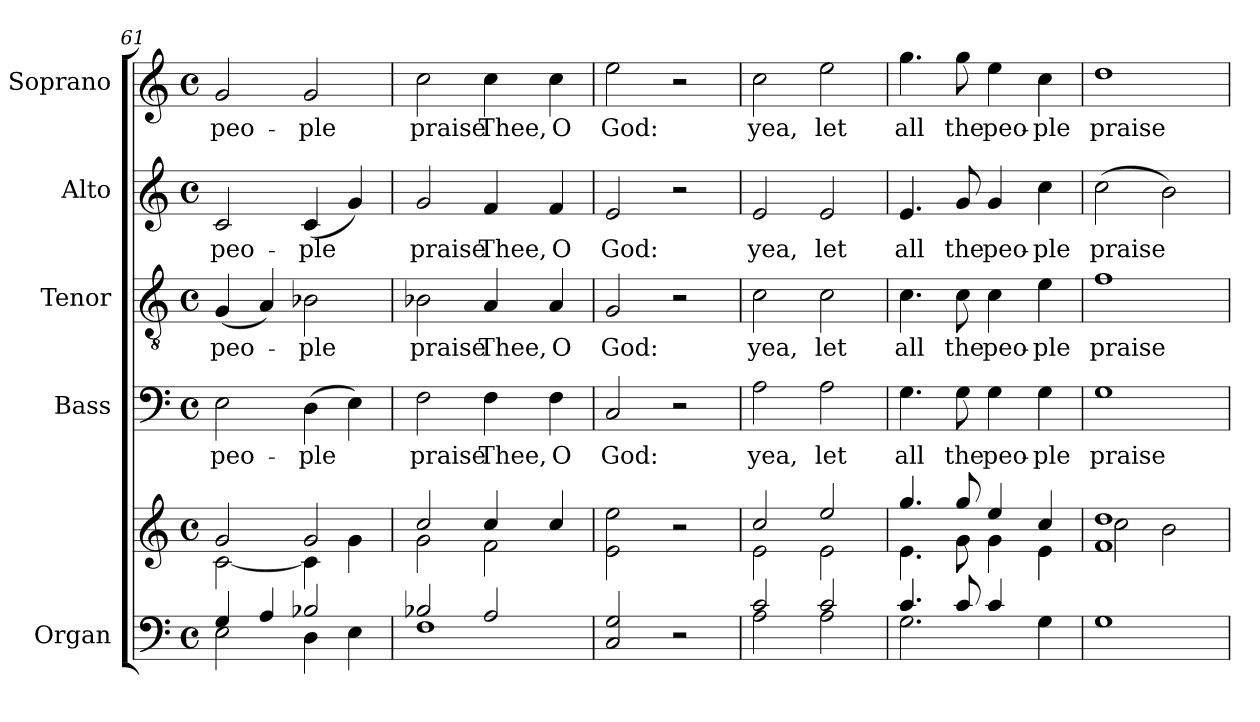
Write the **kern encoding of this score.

**kern	**kern	**kern	**text	**kern	**text	**kern	**text	**kern	**text
*part5	*part5	*part4	*part4	*part3	*part3	*part2	*part2	*part1	*part1
*staff6	*staff5	*staff4	*staff4	*staff3	*staff3	*staff2	*staff2	*staff1	*staff1
*I"Organ	*	*I"Bass	*	*I"Tenor	*	*I"Alto	*	*I"Soprano	*
*I'Org.	*	*I'B.	*	*I'T.	*	*I'A.	*	*I'S.	*
*clefF4	*clefG2	*clefF4	*	*clefGv2	*	*clefG2	*	*clefG2	*
*	*	*	*	*ITrd7c12	*	*	*	*	*
*k[]	*k[]	*k[]	*	*k[]	*	*k[]	*	*k[]	*
*C:	*C:	*C:	*	*C:	*	*C:	*	*C:	*
*M4/4	*M4/4	*M4/4	*	*M4/4	*	*M4/4	*	*M4/4	*
*met(c)	*met(c)	*met(c)	*	*met(c)	*	*met(c)	*	*met(c)	*
=61	=61	=61	=61	=61	=61	=61	=61	=61	=61
*^	*^	*	*	*	*	*	*	*	*
!	!	!	!	!	!LO:LY:b:color=#000000	!	!	!	!	!	!
!	!	!	!	!	!	!	!LO:LY:b:color=#000000	!	!	!	!
!	!	!	!	!	!	!	!	!	!LO:LY:b:color=#000000	!	!
!	!	!	!	!	!	!	!	!	!	!	!LO:LY:b:color=#000000
4Gi/	2Ei\	2gi/	[<2ci\	2Ei\	peo-	(4GGi/	peo-	2ci/	peo-	2gi/	peo-
4Ai/	.	.	.	.	.	4AAi/)	.	.	.	.	.
!	!	!	!	!	!LO:LY:b:color=#000000	!	!	!	!	!	!
!	!	!	!	!	!	!	!LO:LY:b:color=#000000	!	!	!	!
!	!	!	!	!	!	!	!	!	!LO:LY:b:color=#000000	!	!
!	!	!	!	!	!	!	!	!	!	!	!LO:LY:b:color=#000000
2B-Xi/	4Di\	2gi/	4ci\]	(4Di\	-ple	2BB-Xi\	-ple	(4ci/	-ple	2gi/	-ple
.	4Ei\	.	4gi\	4Ei\)	.	.	.	4gi/)	.	.	.
=62	=62	=62	=62	=62	=62	=62	=62	=62	=62	=62	=62
!	!	!	!	!	!LO:LY:b:color=#000000	!	!	!	!	!	!
!	!	!	!	!	!	!	!LO:LY:b:color=#000000	!	!	!	!
!	!	!	!	!	!	!	!	!	!LO:LY:b:color=#000000	!	!
!	!	!	!	!	!	!	!	!	!	!	!LO:LY:b:color=#000000
2B-Xi/	1Fi	2cci/	2gi\	2Fi\	praise	2BB-Xi\	praise	2gi/	praise	2cci\	praise
!	!	!	!	!	!LO:LY:b:color=#000000	!	!	!	!	!	!
!	!	!	!	!	!	!	!LO:LY:b:color=#000000	!	!	!	!
!	!	!	!	!	!	!	!	!	!LO:LY:b:color=#000000	!	!
!	!	!	!	!	!	!	!	!	!	!	!LO:LY:b:color=#000000
2Ai/	.	4cci/	2fi\	4Fi\	Thee,	4AAi/	Thee,	4fi/	Thee,	4cci\	Thee,
!	!	!	!	!	!LO:LY:b:color=#000000	!	!	!	!	!	!
!	!	!	!	!	!	!	!LO:LY:b:color=#000000	!	!	!	!
!	!	!	!	!	!	!	!	!	!LO:LY:b:color=#000000	!	!
!	!	!	!	!	!	!	!	!	!	!	!LO:LY:b:color=#000000
.	.	4cci/	.	4Fi\	O	4AAi/	O	4fi/	O	4cci\	O
*v	*v	*	*	*	*	*	*	*	*	*	*
*	*v	*v	*	*	*	*	*	*	*	*
!!LO:LB:g=z
=63	=63	=63	=63	=63	=63	=63	=63	=63	=63
!	!	!	!LO:LY:b:color=#000000	!	!	!	!	!	!
!	!	!	!	!	!LO:LY:b:color=#000000	!	!	!	!
!	!	!	!	!	!	!	!LO:LY:b:color=#000000	!	!
!	!	!	!	!	!	!	!	!	!LO:LY:b:color=#000000
2Ci/ 2Gi	2ei\ 2eei	2Ci/	God:	2GGi/	God:	2ei/	God:	2eei\	God:
2r	2r	2r	.	2r	.	2r	.	2r	.
=64	=64	=64	=64	=64	=64	=64	=64	=64	=64
*^	*^	*	*	*	*	*	*	*	*
!	!	!	!	!	!LO:LY:b:color=#000000	!	!	!	!	!	!
!	!	!	!	!	!	!	!LO:LY:b:color=#000000	!	!	!	!
!	!	!	!	!	!	!	!	!	!LO:LY:b:color=#000000	!	!
!	!	!	!	!	!	!	!	!	!	!	!LO:LY:b:color=#000000
2ci/	2Ai\	2cci/	2ei\	2Ai\	yea,	2Ci\	yea,	2ei/	yea,	2cci\	yea,
!	!	!	!	!	!LO:LY:b:color=#000000	!	!	!	!	!	!
!	!	!	!	!	!	!	!LO:LY:b:color=#000000	!	!	!	!
!	!	!	!	!	!	!	!	!	!LO:LY:b:color=#000000	!	!
!	!	!	!	!	!	!	!	!	!	!	!LO:LY:b:color=#000000
2ci/	2Ai\	2eei/	2ei\	2Ai\	let	2Ci\	let	2ei/	let	2eei\	let
=65	=65	=65	=65	=65	=65	=65	=65	=65	=65	=65	=65
!	!	!	!	!	!LO:LY:b:color=#000000	!	!	!	!	!	!
!	!	!	!	!	!	!	!LO:LY:b:color=#000000	!	!	!	!
!	!	!	!	!	!	!	!	!	!LO:LY:b:color=#000000	!	!
!	!	!	!	!	!	!	!	!	!	!	!LO:LY:b:color=#000000
4.ci/	2.Gi\	4.ggi/	4.ei\	4.Gi\	all	4.Ci\	all	4.ei/	all	4.ggi\	all
!	!	!	!	!	!LO:LY:b:color=#000000	!	!	!	!	!	!
!	!	!	!	!	!	!	!LO:LY:b:color=#000000	!	!	!	!
!	!	!	!	!	!	!	!	!	!LO:LY:b:color=#000000	!	!
!	!	!	!	!	!	!	!	!	!	!	!LO:LY:b:color=#000000
8ci/	.	8ggi/	8gi\	8Gi\	the	8Ci\	the	8gi/	the	8ggi\	the
!	!	!	!	!	!LO:LY:b:color=#000000	!	!	!	!	!	!
!	!	!	!	!	!	!	!LO:LY:b:color=#000000	!	!	!	!
!	!	!	!	!	!	!	!	!	!LO:LY:b:color=#000000	!	!
!	!	!	!	!	!	!	!	!	!	!	!LO:LY:b:color=#000000
4ci/	.	4eei/	4gi\	4Gi\	peo-	4Ci\	peo-	4gi/	peo-	4eei\	peo-
!	!	!	!	!	!LO:LY:b:color=#000000	!	!	!	!	!	!
!	!	!	!	!	!	!	!LO:LY:b:color=#000000	!	!	!	!
!	!	!	!	!	!	!	!	!	!LO:LY:b:color=#000000	!	!
!	!	!	!	!	!	!	!	!	!	!	!LO:LY:b:color=#000000
4ryy	4Gi\	4cci/	4ei\	4Gi\	-ple	4Ei\	-ple	4cci\	-ple	4cci\	-ple
*v	*v	*	*	*	*	*	*	*	*	*	*
=66	=66	=66	=66	=66	=66	=66	=66	=66	=66	=66
*^	*	*	*	*	*	*	*	*	*	*
!	!	!	!	!	!LO:LY:b:color=#000000	!	!	!	!	!	!
*v	*v	*	*	*	*	*	*	*	*	*	*
*^	*	*	*	*	*	*	*	*	*	*
!	!	!	!	!	!	!	!LO:LY:b:color=#000000	!	!	!	!
*v	*v	*	*	*	*	*	*	*	*	*	*
*^	*	*	*	*	*	*	*	*	*	*
!	!	!	!	!	!	!	!	!	!LO:LY:b:color=#000000	!	!
*v	*v	*	*	*	*	*	*	*	*	*	*
*^	*	*	*	*	*	*	*	*	*	*
!	!	!	!	!	!	!	!	!	!	!	!LO:LY:b:color=#000000
*v	*v	*	*	*	*	*	*	*	*	*	*
1Gi	1fi 1ddi	2cci\	1Gi	praise	1Fi	praise	(2cci\	praise	1ddi	praise
.	.	2bi\	.	.	.	.	2bi\)	.	.	.
*	*v	*v	*	*	*	*	*	*	*	*
=	=	=	=	=	=	=	=	=	=
*-	*-	*-	*-	*-	*-	*-	*-	*-	*-
